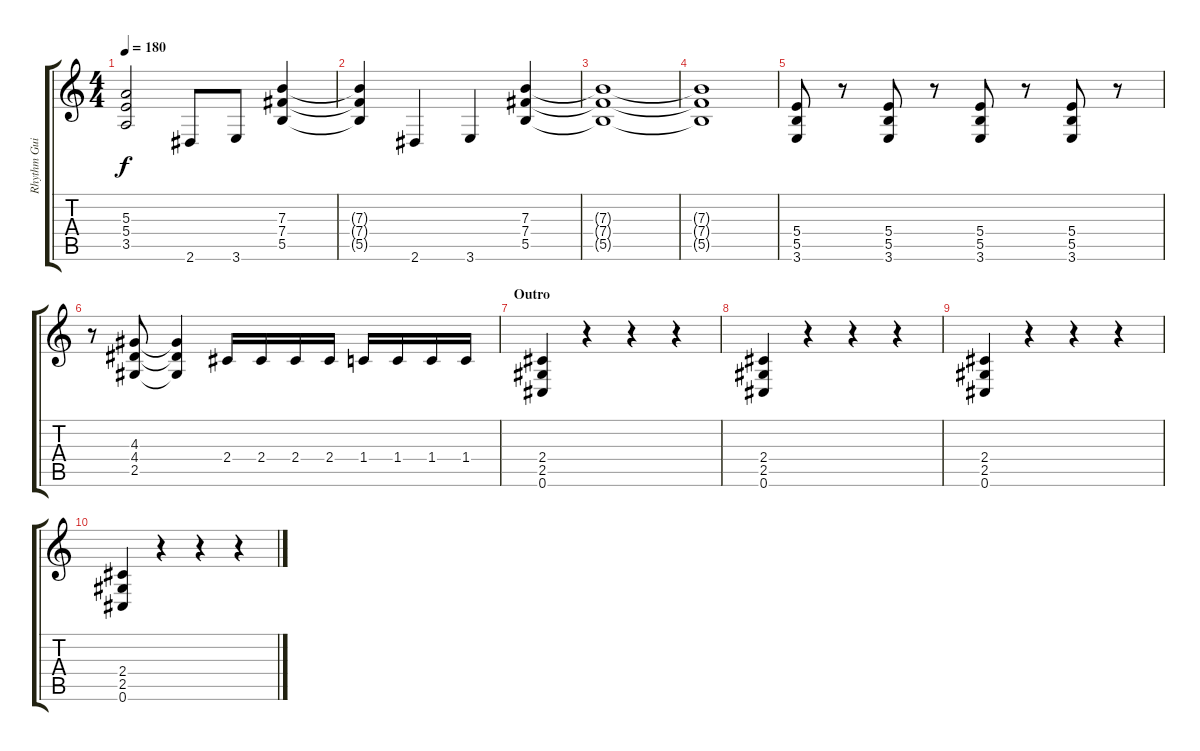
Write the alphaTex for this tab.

\track ("Rhythm Guitar" "Rhythm Gui") {instrument distortionguitar}
\staff {score tabs}
\tuning (Db4 Ab3 E3 B2 Gb2 Db2) {hide}
\ts (4 4)
\tempo 180
\clef g2
\ks c
(5.3 5.4 3.5).2{dy f} 2.6.8 3.6.8 (7.3 7.4 5.5).4 |
(7.3{t} 7.4{t} 5.5{t}).4 2.6.4 3.6.4 (7.3 7.4 5.5).4 |
(7.3{t} 7.4{t} 5.5{t}).1 |
(7.3{t} 7.4{t} 5.5{t}).1 |
(5.4 5.5 3.6).8 r.8 (5.4 5.5 3.6).8 r.8 (5.4 5.5 3.6).8 r.8 (5.4 5.5 3.6).8 r.8 |
r.8 (4.3 4.4 2.5).8 (4.3{t} 4.4{t} 2.5{t}).4 2.4.16 2.4.16 2.4.16 2.4.16 1.4.16 1.4.16 1.4.16 1.4.16 |
\section ("" "Outro")
(2.4 2.5 0.6).4 r.4 r.4 r.4 |
(2.4 2.5 0.6).4 r.4 r.4 r.4 |
(2.4 2.5 0.6).4 r.4 r.4 r.4 |
(2.4 2.5 0.6).4 r.4 r.4 r.4
